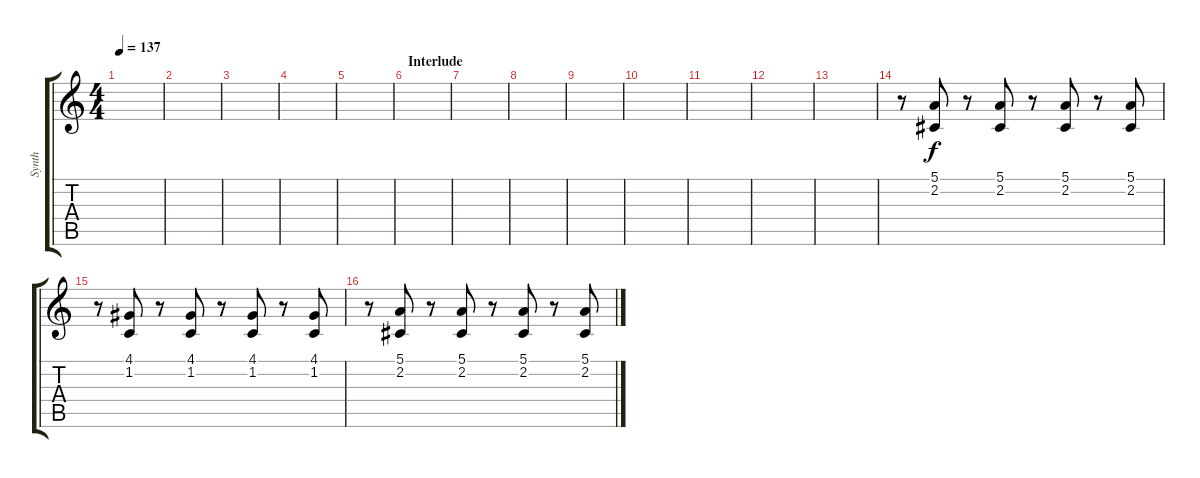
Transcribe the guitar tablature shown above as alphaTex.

\track ("Synth" "Synth") {instrument stringensemble1}
\staff {score tabs}
\tuning (E4 B3 G3 D3 A2 E2) {hide}
\ts (4 4)
\tempo 137
\clef g2
\ks c
|
|
|
|
|
\section ("" "Interlude")
|
|
|
|
|
|
|
|
r.8{instrument accordion} (5.1 2.2).8 r.8 (5.1 2.2).8 r.8 (5.1 2.2).8 r.8 (5.1 2.2).8 |
r.8 (4.1 1.2).8 r.8 (4.1 1.2).8 r.8 (4.1 1.2).8 r.8 (4.1 1.2).8 |
r.8 (5.1 2.2).8 r.8 (5.1 2.2).8 r.8 (5.1 2.2).8 r.8 (5.1 2.2).8
